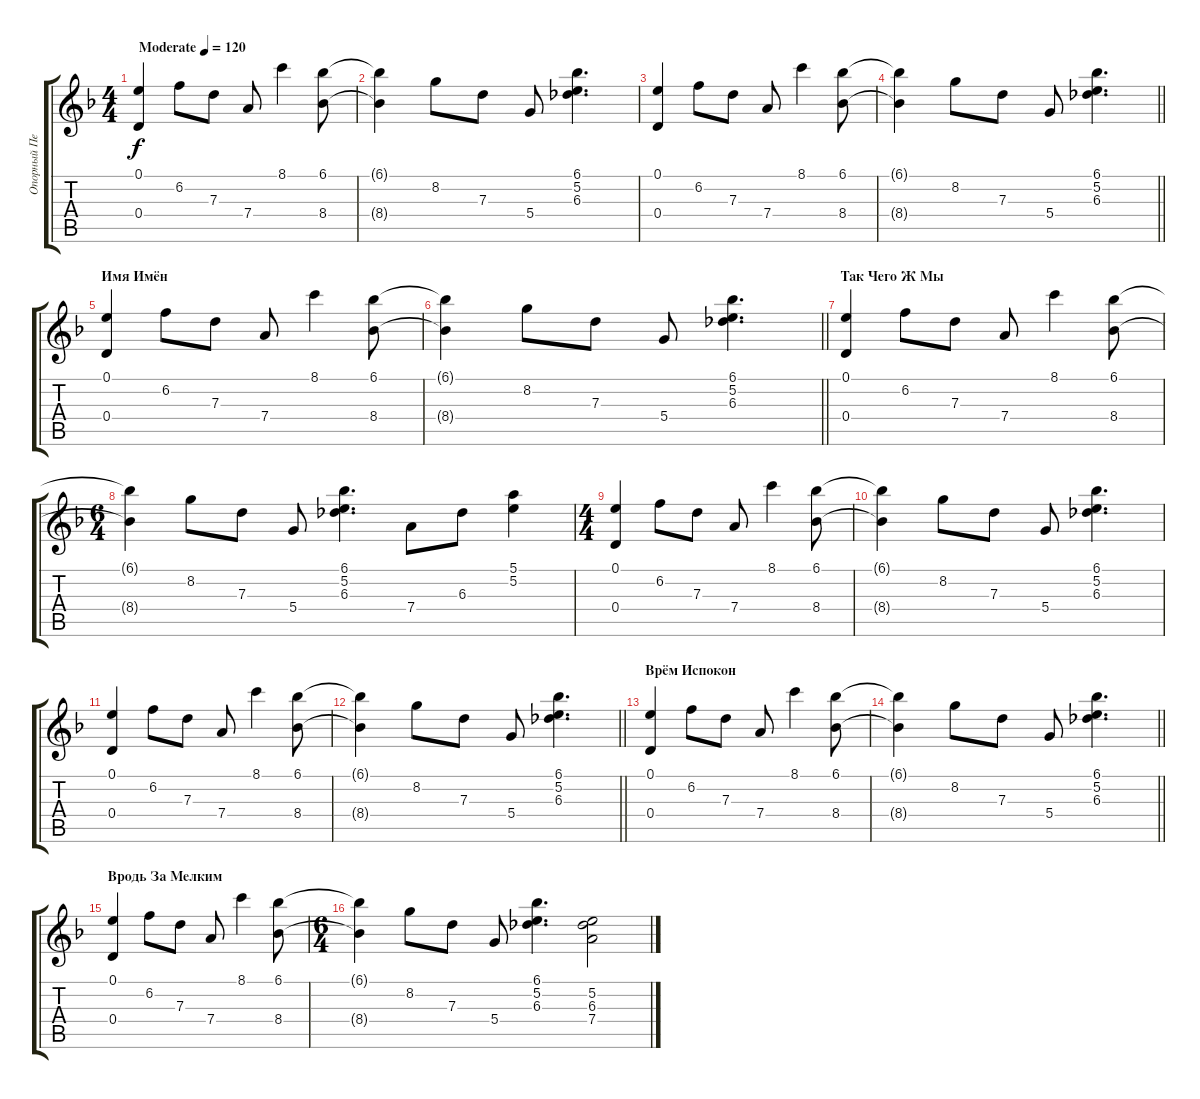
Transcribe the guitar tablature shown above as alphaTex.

\track ("Опорный Перебор" "Опорный Пе") {instrument acousticguitarsteel}
\staff {score tabs}
\tuning (E4 B3 G3 D3 A2 E2) {hide}
\ts (4 4)
\tempo (120 "Moderate")
\clef g2
\ks dminor
(0.1 0.4).4{dy f instrument acousticguitarsteel} 6.2.8 7.3.8 7.4.8 8.1.4 (6.1 8.4).8 |
(6.1{t} 8.4{t}).4 8.2.8 7.3.8 5.4.8 (6.1 5.2 6.3).4{d} |
(0.1 0.4).4 6.2.8 7.3.8 7.4.8 8.1.4 (6.1 8.4).8 |
\barLineRight lightlight
(6.1{t} 8.4{t}).4 8.2.8 7.3.8 5.4.8 (6.1 5.2 6.3).4{d} |
\section ("" "Имя Имён")
(0.1 0.4).4 6.2.8 7.3.8 7.4.8 8.1.4 (6.1 8.4).8 |
\barLineRight lightlight
(6.1{t} 8.4{t}).4 8.2.8 7.3.8 5.4.8 (6.1 5.2 6.3).4{d} |
\section ("" "Так Чего Ж Мы")
(0.1 0.4).4 6.2.8 7.3.8 7.4.8 8.1.4 (6.1 8.4).8 |
\ts (6 4)
(6.1{t} 8.4{t}).4 8.2.8 7.3.8 5.4.8 (6.1 5.2 6.3).4{d} 7.4.8 6.3.8 (5.1 5.2).4 |
\ts (4 4)
(0.1 0.4).4 6.2.8 7.3.8 7.4.8 8.1.4 (6.1 8.4).8 |
(6.1{t} 8.4{t}).4 8.2.8 7.3.8 5.4.8 (6.1 5.2 6.3).4{d} |
(0.1 0.4).4 6.2.8 7.3.8 7.4.8 8.1.4 (6.1 8.4).8 |
\barLineRight lightlight
(6.1{t} 8.4{t}).4 8.2.8 7.3.8 5.4.8 (6.1 5.2 6.3).4{d} |
\section ("" "Врём Испокон")
(0.1 0.4).4 6.2.8 7.3.8 7.4.8 8.1.4 (6.1 8.4).8 |
\barLineRight lightlight
(6.1{t} 8.4{t}).4 8.2.8 7.3.8 5.4.8 (6.1 5.2 6.3).4{d} |
\section ("" "Вродь За Мелким")
(0.1 0.4).4 6.2.8 7.3.8 7.4.8 8.1.4 (6.1 8.4).8 |
\ts (6 4)
(6.1{t} 8.4{t}).4 8.2.8 7.3.8 5.4.8 (6.1 5.2 6.3).4{d} (5.2 6.3 7.4).2
